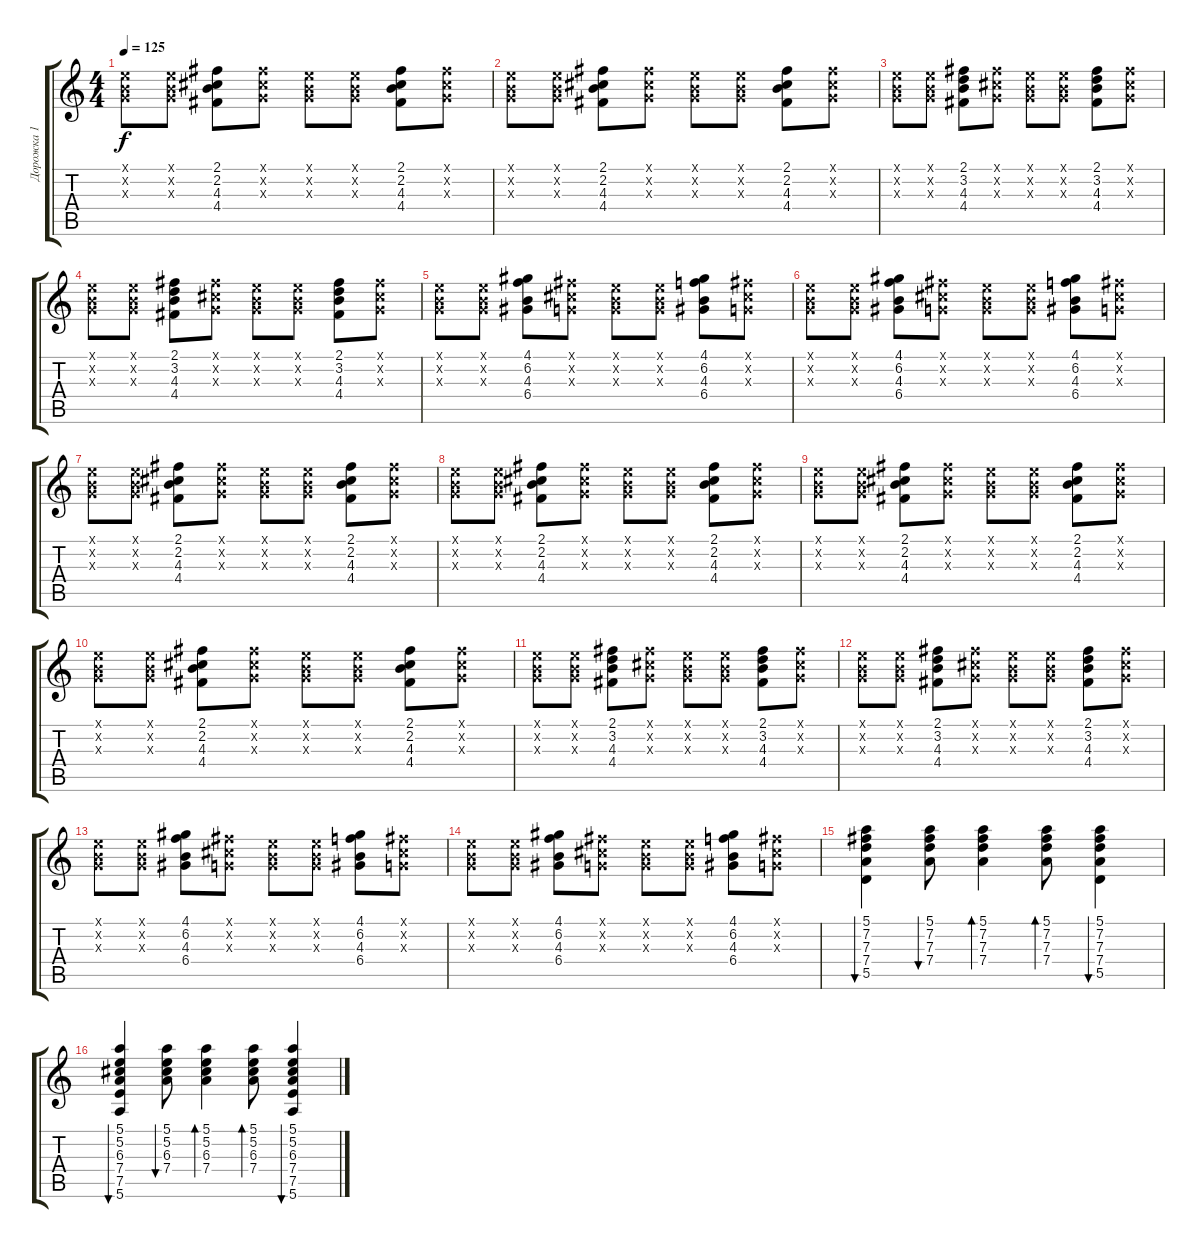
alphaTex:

\track ("Дорожка 1" "Дорожка 1") {instrument acousticguitarsteel}
\staff {score tabs}
\tuning (E4 B3 G3 D3 A2 E2) {hide}
\ts (4 4)
\tempo 125
\clef g2
\ks c
(0.1{x} 0.2{x} 0.3{x}).8{dy f} (0.1{x} 0.2{x} 0.3{x}).8 (2.1 2.2 4.3 4.4).8 (2.1{x} 2.2{x} 0.3{x}).8 (0.1{x} 0.2{x} 0.3{x}).8 (0.1{x} 0.2{x} 0.3{x}).8 (2.1 2.2 4.3 4.4).8 (2.1{x} 2.2{x} 0.3{x}).8 |
(0.1{x} 0.2{x} 0.3{x}).8 (0.1{x} 0.2{x} 0.3{x}).8 (2.1 2.2 4.3 4.4).8 (2.1{x} 2.2{x} 0.3{x}).8 (0.1{x} 0.2{x} 0.3{x}).8 (0.1{x} 0.2{x} 0.3{x}).8 (2.1 2.2 4.3 4.4).8 (2.1{x} 2.2{x} 0.3{x}).8 |
(0.1{x} 0.2{x} 0.3{x}).8 (0.1{x} 0.2{x} 0.3{x}).8 (2.1 3.2 4.3 4.4).8 (2.1{x} 2.2{x} 0.3{x}).8 (0.1{x} 0.2{x} 0.3{x}).8 (0.1{x} 0.2{x} 0.3{x}).8 (2.1 3.2 4.3 4.4).8 (2.1{x} 2.2{x} 0.3{x}).8 |
(0.1{x} 0.2{x} 0.3{x}).8 (0.1{x} 0.2{x} 0.3{x}).8 (2.1 3.2 4.3 4.4).8 (2.1{x} 2.2{x} 0.3{x}).8 (0.1{x} 0.2{x} 0.3{x}).8 (0.1{x} 0.2{x} 0.3{x}).8 (2.1 3.2 4.3 4.4).8 (2.1{x} 2.2{x} 0.3{x}).8 |
(0.1{x} 0.2{x} 0.3{x}).8 (0.1{x} 0.2{x} 0.3{x}).8 (4.1 6.2 4.3 6.4).8 (2.1{x} 2.2{x} 0.3{x}).8 (0.1{x} 0.2{x} 0.3{x}).8 (0.1{x} 0.2{x} 0.3{x}).8 (4.1 6.2 4.3 6.4).8 (2.1{x} 2.2{x} 0.3{x}).8 |
(0.1{x} 0.2{x} 0.3{x}).8 (0.1{x} 0.2{x} 0.3{x}).8 (4.1 6.2 4.3 6.4).8 (2.1{x} 2.2{x} 0.3{x}).8 (0.1{x} 0.2{x} 0.3{x}).8 (0.1{x} 0.2{x} 0.3{x}).8 (4.1 6.2 4.3 6.4).8 (2.1{x} 2.2{x} 0.3{x}).8 |
(0.1{x} 0.2{x} 0.3{x}).8 (0.1{x} 0.2{x} 0.3{x}).8 (2.1 2.2 4.3 4.4).8 (2.1{x} 2.2{x} 0.3{x}).8 (0.1{x} 0.2{x} 0.3{x}).8 (0.1{x} 0.2{x} 0.3{x}).8 (2.1 2.2 4.3 4.4).8 (2.1{x} 2.2{x} 0.3{x}).8 |
(0.1{x} 0.2{x} 0.3{x}).8 (0.1{x} 0.2{x} 0.3{x}).8 (2.1 2.2 4.3 4.4).8 (2.1{x} 2.2{x} 0.3{x}).8 (0.1{x} 0.2{x} 0.3{x}).8 (0.1{x} 0.2{x} 0.3{x}).8 (2.1 2.2 4.3 4.4).8 (2.1{x} 2.2{x} 0.3{x}).8 |
(0.1{x} 0.2{x} 0.3{x}).8 (0.1{x} 0.2{x} 0.3{x}).8 (2.1 2.2 4.3 4.4).8 (2.1{x} 2.2{x} 0.3{x}).8 (0.1{x} 0.2{x} 0.3{x}).8 (0.1{x} 0.2{x} 0.3{x}).8 (2.1 2.2 4.3 4.4).8 (2.1{x} 2.2{x} 0.3{x}).8 |
(0.1{x} 0.2{x} 0.3{x}).8 (0.1{x} 0.2{x} 0.3{x}).8 (2.1 2.2 4.3 4.4).8 (2.1{x} 2.2{x} 0.3{x}).8 (0.1{x} 0.2{x} 0.3{x}).8 (0.1{x} 0.2{x} 0.3{x}).8 (2.1 2.2 4.3 4.4).8 (2.1{x} 2.2{x} 0.3{x}).8 |
(0.1{x} 0.2{x} 0.3{x}).8 (0.1{x} 0.2{x} 0.3{x}).8 (2.1 3.2 4.3 4.4).8 (2.1{x} 2.2{x} 0.3{x}).8 (0.1{x} 0.2{x} 0.3{x}).8 (0.1{x} 0.2{x} 0.3{x}).8 (2.1 3.2 4.3 4.4).8 (2.1{x} 2.2{x} 0.3{x}).8 |
(0.1{x} 0.2{x} 0.3{x}).8 (0.1{x} 0.2{x} 0.3{x}).8 (2.1 3.2 4.3 4.4).8 (2.1{x} 2.2{x} 0.3{x}).8 (0.1{x} 0.2{x} 0.3{x}).8 (0.1{x} 0.2{x} 0.3{x}).8 (2.1 3.2 4.3 4.4).8 (2.1{x} 2.2{x} 0.3{x}).8 |
(0.1{x} 0.2{x} 0.3{x}).8 (0.1{x} 0.2{x} 0.3{x}).8 (4.1 6.2 4.3 6.4).8 (2.1{x} 2.2{x} 0.3{x}).8 (0.1{x} 0.2{x} 0.3{x}).8 (0.1{x} 0.2{x} 0.3{x}).8 (4.1 6.2 4.3 6.4).8 (2.1{x} 2.2{x} 0.3{x}).8 |
(0.1{x} 0.2{x} 0.3{x}).8 (0.1{x} 0.2{x} 0.3{x}).8 (4.1 6.2 4.3 6.4).8 (2.1{x} 2.2{x} 0.3{x}).8 (0.1{x} 0.2{x} 0.3{x}).8 (0.1{x} 0.2{x} 0.3{x}).8 (4.1 6.2 4.3 6.4).8 (2.1{x} 2.2{x} 0.3{x}).8 |
(5.1 7.2 7.3 7.4 5.5).4{bu 30} (5.1 7.2 7.3 7.4).8{bu 30} (5.1 7.2 7.3 7.4).4{bd 30} (5.1 7.2 7.3 7.4).8{bd 30} (5.1 7.2 7.3 7.4 5.5).4{bu 30} |
(5.1 5.2 6.3 7.4 7.5 5.6).4{bu 30} (5.1 5.2 6.3 7.4).8{bu 30} (5.1 5.2 6.3 7.4).4{bd 30} (5.1 5.2 6.3 7.4).8{bd 30} (5.1 5.2 6.3 7.4 7.5 5.6).4{bu 30}
